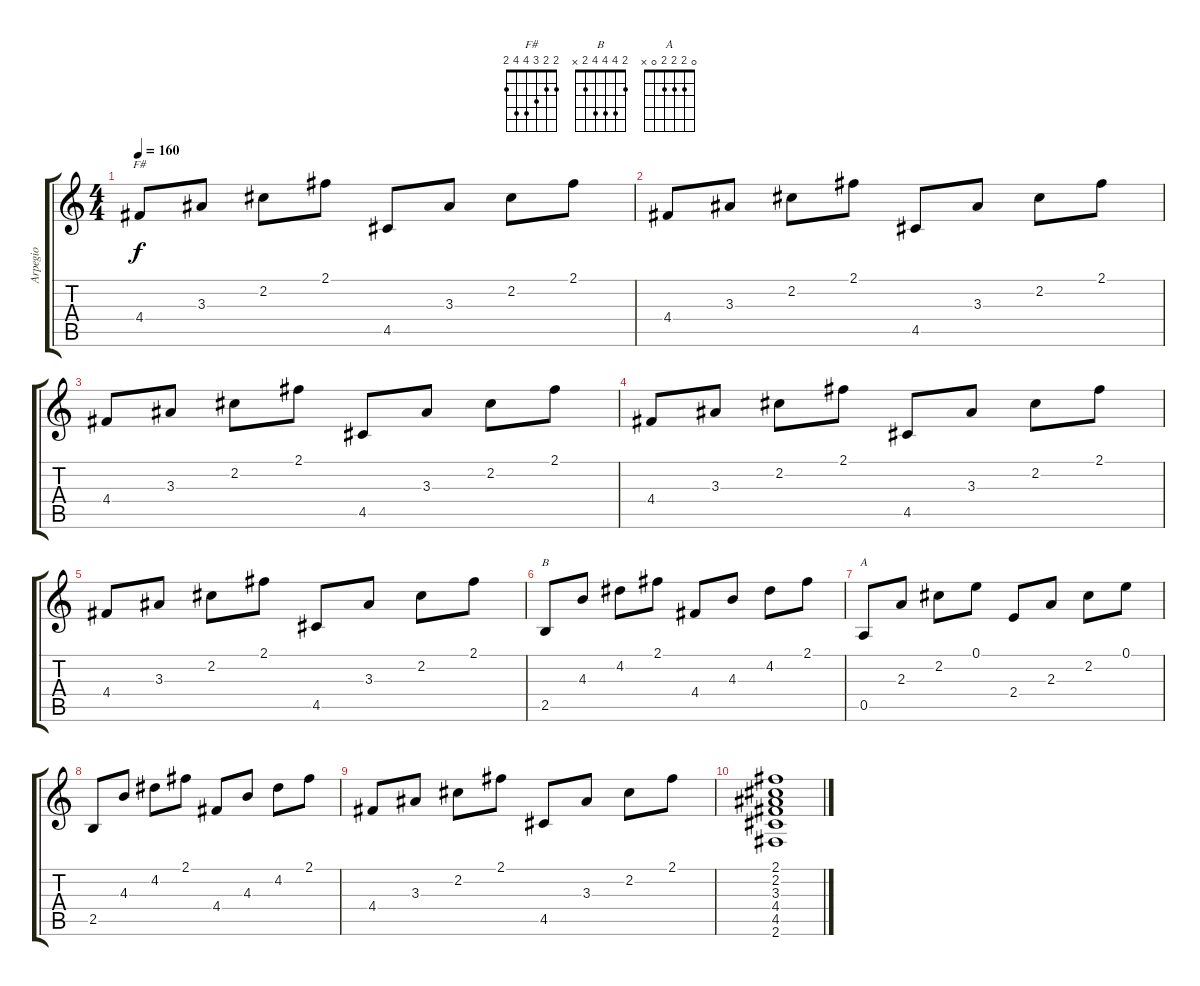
\track ("Arpegio" "Arpegio") {instrument acousticguitarsteel}
\staff {score tabs}
\tuning (E4 B3 G3 D3 A2 E2) {hide}
\chord ("F#" 2 2 3 4 4 2)
\chord ("B" 2 4 4 4 2 x)
\chord ("A" 0 2 2 2 0 x)
\ts (4 4)
\tempo 160
\clef g2
\ks c
4.4.8{ch "F#" dy f} 3.3.8 2.2.8 2.1.8 4.5.8 3.3.8 2.2.8 2.1.8 |
4.4.8 3.3.8 2.2.8 2.1.8 4.5.8 3.3.8 2.2.8 2.1.8 |
4.4.8 3.3.8 2.2.8 2.1.8 4.5.8 3.3.8 2.2.8 2.1.8 |
4.4.8 3.3.8 2.2.8 2.1.8 4.5.8 3.3.8 2.2.8 2.1.8 |
4.4.8 3.3.8 2.2.8 2.1.8 4.5.8 3.3.8 2.2.8 2.1.8 |
2.5.8{ch "B"} 4.3.8 4.2.8 2.1.8 4.4.8 4.3.8 4.2.8 2.1.8 |
0.5.8{ch "A"} 2.3.8 2.2.8 0.1.8 2.4.8 2.3.8 2.2.8 0.1.8 |
2.5.8 4.3.8 4.2.8 2.1.8 4.4.8 4.3.8 4.2.8 2.1.8 |
4.4.8 3.3.8 2.2.8 2.1.8 4.5.8 3.3.8 2.2.8 2.1.8 |
(2.1 2.2 3.3 4.4 4.5 2.6).1
